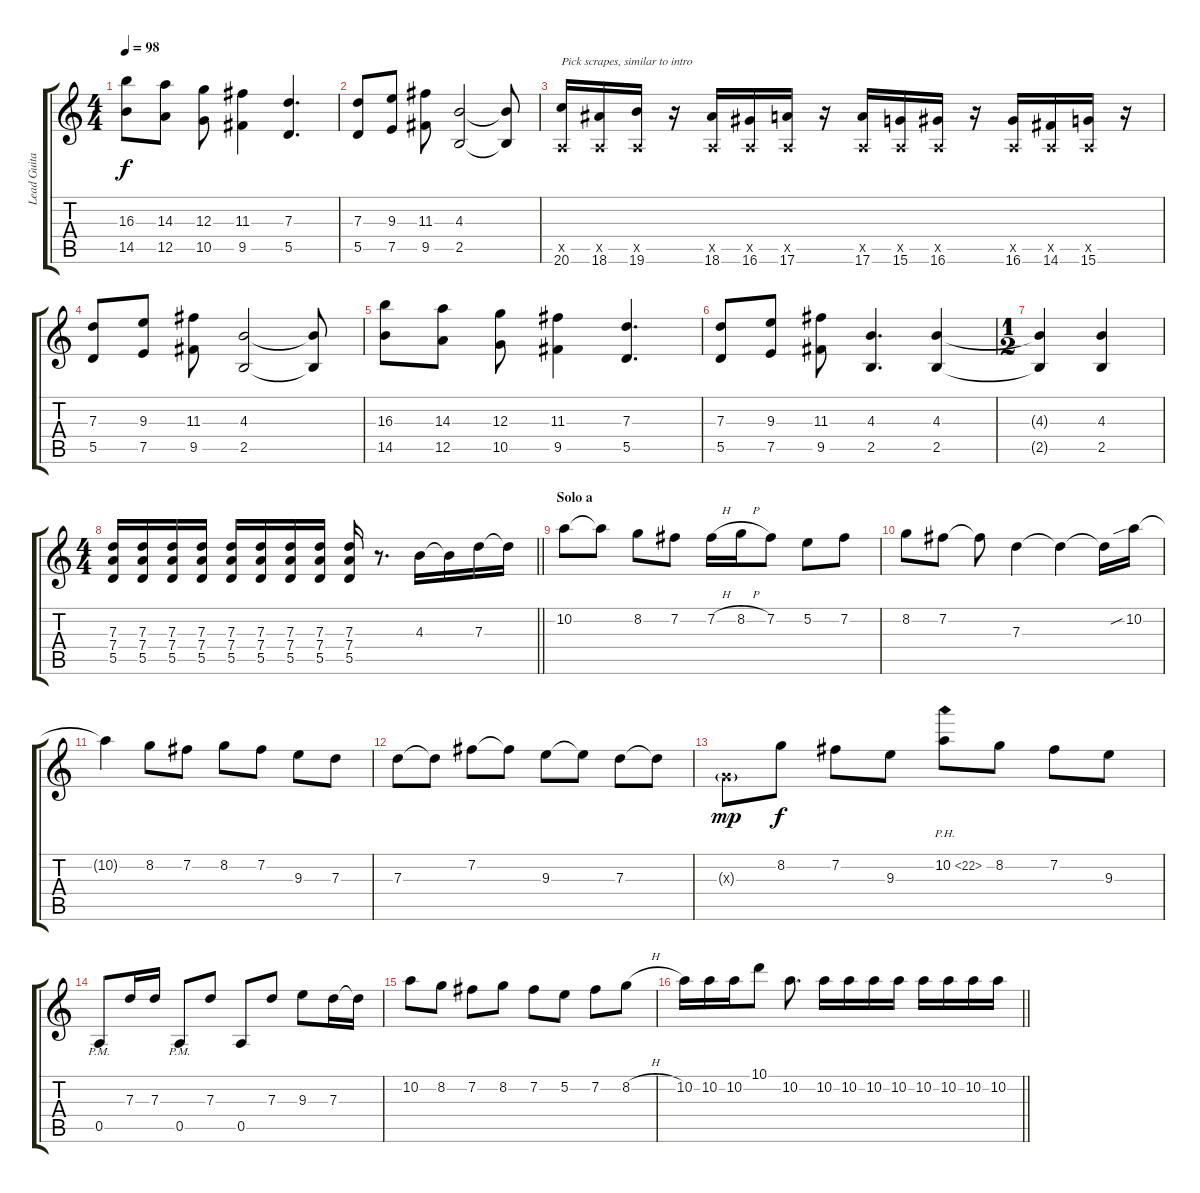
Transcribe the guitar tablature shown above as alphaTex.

\track ("Lead Guitar" "Lead Guita") {instrument overdrivenguitar}
\staff {score tabs}
\tuning (E4 B3 G3 D3 A2 E2) {hide}
\ts (4 4)
\tempo 98
\clef g2
\ks c
(16.3 14.5).8{dy f} (14.3 12.5).8 (12.3 10.5).8 (11.3 9.5).4 (7.3 5.5).4{d} |
(7.3 5.5).8 (9.3 7.5).8 (11.3 9.5).8 (4.3 2.5).2 (4.3{t} 2.5{t}).8 |
(0.5{x} 20.6).16{txt "Pick scrapes, similar to intro" instrument guitarfretnoise} (0.5{x} 18.6).16 (0.5{x} 19.6).16 r.16 (0.5{x} 18.6).16 (0.5{x} 16.6).16 (0.5{x} 17.6).16 r.16 (0.5{x} 17.6).16 (0.5{x} 15.6).16 (0.5{x} 16.6).16 r.16 (0.5{x} 16.6).16 (0.5{x} 14.6).16 (0.5{x} 15.6).16 r.16{instrument overdrivenguitar} |
(7.3 5.5).8 (9.3 7.5).8 (11.3 9.5).8 (4.3 2.5).2 (4.3{t} 2.5{t}).8 |
(16.3 14.5).8 (14.3 12.5).8 (12.3 10.5).8 (11.3 9.5).4 (7.3 5.5).4{d} |
(7.3 5.5).8 (9.3 7.5).8 (11.3 9.5).8 (4.3 2.5).4{d} (4.3 2.5).4 |
\ts (1 2)
(4.3{t} 2.5{t}).4 (4.3 2.5).4 |
\ts (4 4)
\barLineRight lightlight
(7.3 7.4 5.5).16 (7.3 7.4 5.5).16 (7.3 7.4 5.5).16 (7.3 7.4 5.5).16 (7.3 7.4 5.5).16 (7.3 7.4 5.5).16 (7.3 7.4 5.5).16 (7.3 7.4 5.5).16 (7.3 7.4 5.5).16 r.8{d} 4.3.16 4.3{t}.16 7.3.16 7.3{t}.16 |
\section ("" "Solo a")
10.2.8 10.2{t}.8 8.2.8 7.2.8 7.2{h}.16 8.2{h}.16 7.2.8 5.2.8 7.2.8 |
8.2.8 7.2.8 7.2{t}.8 7.3.4 7.3{t}.4 7.3{t}.16 10.2{sib}.16 |
10.2{t}.4 8.2.8 7.2.8 8.2.8 7.2.8 9.3.8 7.3.8 |
7.3.8 7.3{t}.8 7.2.8 7.2{t}.8 9.3.8 9.3{t}.8 7.3.8 7.3{t}.8 |
0.3{g x}.8{dy mp} 8.2.8{dy f} 7.2.8 9.3.8 10.2{ph 12}.8 8.2.8 7.2.8 9.3.8 |
0.5{pm}.8 7.3.16 7.3.16 0.5{pm}.8 7.3.8 0.5.8 7.3.8 9.3.8 7.3.16 7.3{t}.16 |
10.2.8 8.2.8 7.2.8 8.2.8 7.2.8 5.2.8 7.2.8 8.2{h}.8 |
\barLineRight lightlight
10.2.16 10.2.16 10.2.16 10.1.8 10.2.8{d} 10.2.16 10.2.16 10.2.16 10.2.16 10.2.16 10.2.16 10.2.16 10.2.16
